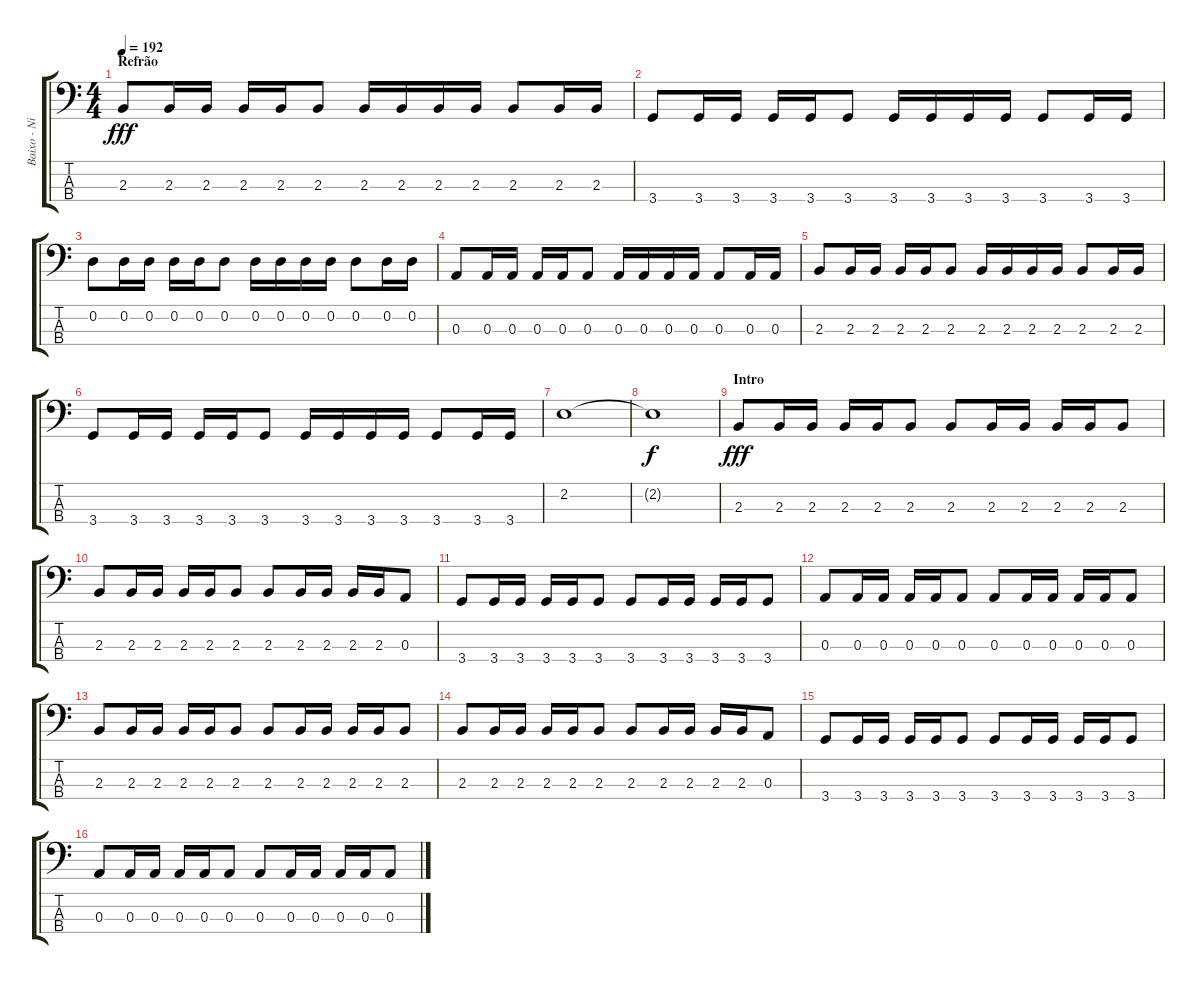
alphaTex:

\track ("Baixo - Nikola" "Baixo - Ni") {instrument electricbasspick}
\staff {score tabs}
\tuning (G2 D2 A1 E1) {hide}
\ts (4 4)
\section ("" "Refrão")
\tempo 192
\clef f4
\ks c
2.3.8{dy fff} 2.3.16 2.3.16 2.3.16 2.3.16 2.3.8 2.3.16 2.3.16 2.3.16 2.3.16 2.3.8 2.3.16 2.3.16 |
3.4.8 3.4.16 3.4.16 3.4.16 3.4.16 3.4.8 3.4.16 3.4.16 3.4.16 3.4.16 3.4.8 3.4.16 3.4.16 |
0.2.8 0.2.16 0.2.16 0.2.16 0.2.16 0.2.8 0.2.16 0.2.16 0.2.16 0.2.16 0.2.8 0.2.16 0.2.16 |
0.3.8 0.3.16 0.3.16 0.3.16 0.3.16 0.3.8 0.3.16 0.3.16 0.3.16 0.3.16 0.3.8 0.3.16 0.3.16 |
2.3.8 2.3.16 2.3.16 2.3.16 2.3.16 2.3.8 2.3.16 2.3.16 2.3.16 2.3.16 2.3.8 2.3.16 2.3.16 |
3.4.8 3.4.16 3.4.16 3.4.16 3.4.16 3.4.8 3.4.16 3.4.16 3.4.16 3.4.16 3.4.8 3.4.16 3.4.16 |
2.2.1 |
2.2{t}.1{dy f} |
\section ("" "Intro")
2.3.8{dy fff} 2.3.16 2.3.16 2.3.16 2.3.16 2.3.8 2.3.8 2.3.16 2.3.16 2.3.16 2.3.16 2.3.8 |
2.3.8 2.3.16 2.3.16 2.3.16 2.3.16 2.3.8 2.3.8 2.3.16 2.3.16 2.3.16 2.3.16 0.3.8 |
3.4.8 3.4.16 3.4.16 3.4.16 3.4.16 3.4.8 3.4.8 3.4.16 3.4.16 3.4.16 3.4.16 3.4.8 |
0.3.8 0.3.16 0.3.16 0.3.16 0.3.16 0.3.8 0.3.8 0.3.16 0.3.16 0.3.16 0.3.16 0.3.8 |
2.3.8 2.3.16 2.3.16 2.3.16 2.3.16 2.3.8 2.3.8 2.3.16 2.3.16 2.3.16 2.3.16 2.3.8 |
2.3.8 2.3.16 2.3.16 2.3.16 2.3.16 2.3.8 2.3.8 2.3.16 2.3.16 2.3.16 2.3.16 0.3.8 |
3.4.8 3.4.16 3.4.16 3.4.16 3.4.16 3.4.8 3.4.8 3.4.16 3.4.16 3.4.16 3.4.16 3.4.8 |
0.3.8 0.3.16 0.3.16 0.3.16 0.3.16 0.3.8 0.3.8 0.3.16 0.3.16 0.3.16 0.3.16 0.3.8
